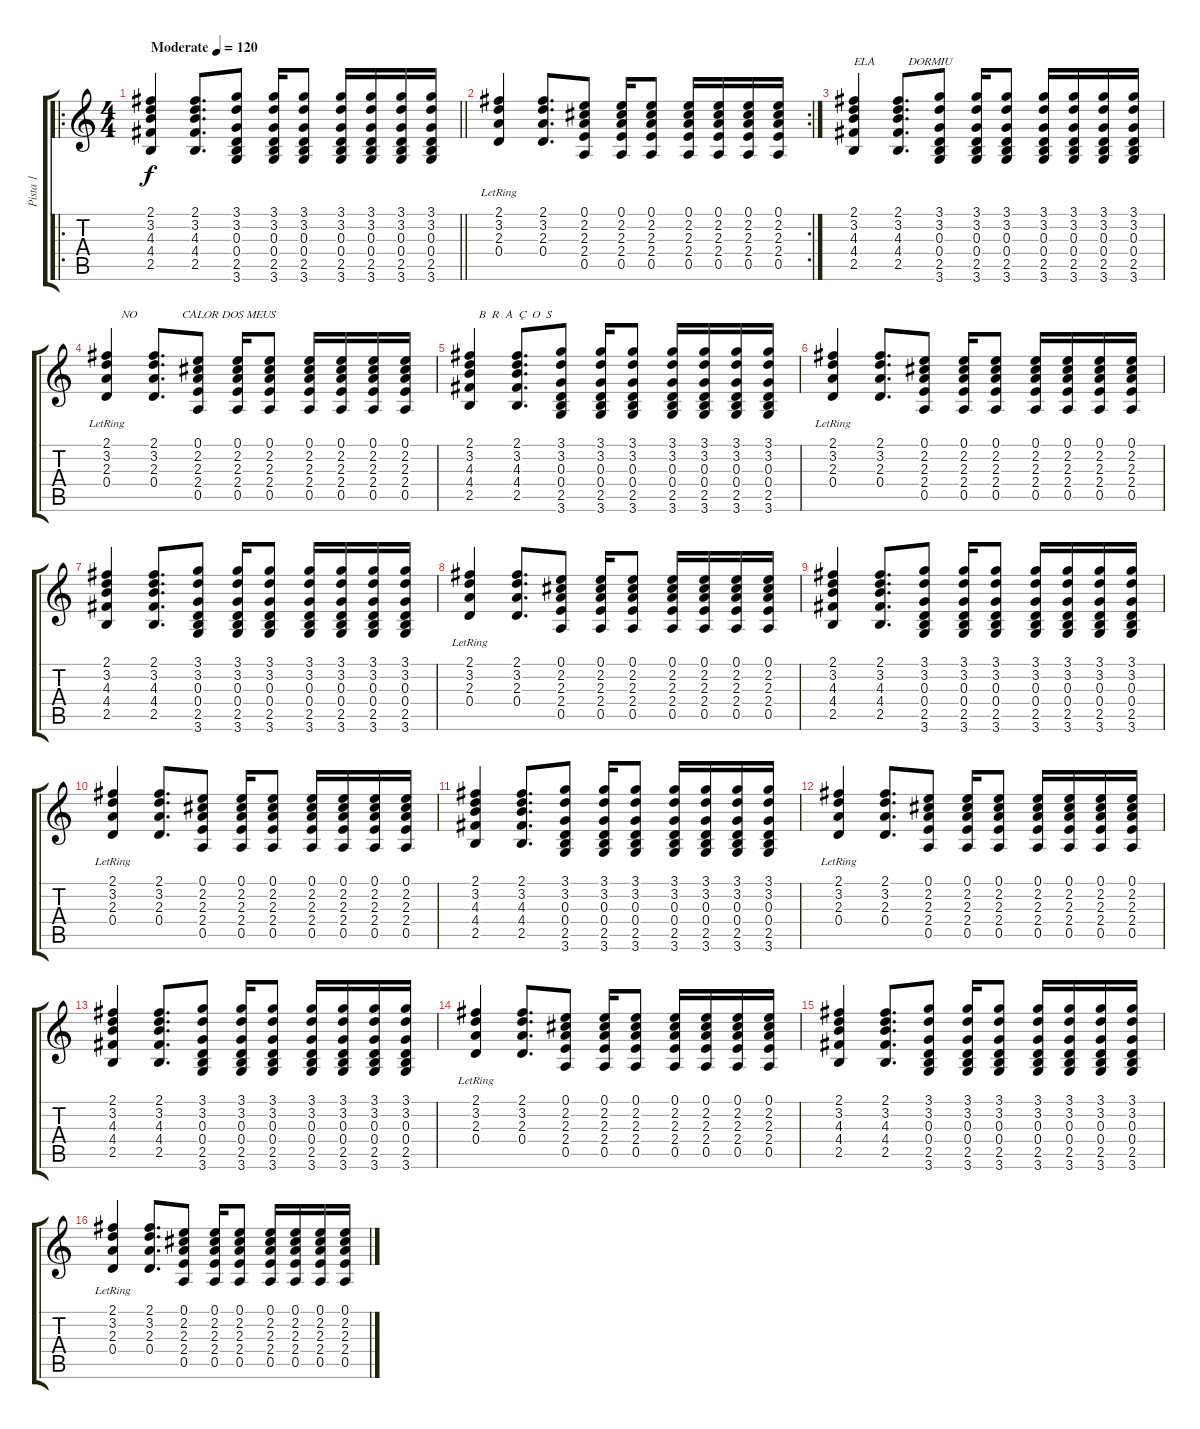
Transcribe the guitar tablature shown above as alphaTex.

\track ("Pista 1" "Pista 1") {instrument acousticguitarsteel}
\staff {score tabs}
\tuning (E4 B3 G3 D3 A2 E2) {hide}
\ro
\ts (4 4)
\tempo (120 "Moderate")
\clef g2
\barLineRight lightlight
\ks c
(2.1 3.2 4.3 4.4 2.5).4{dy f instrument acousticguitarsteel} (2.1 3.2 4.3 4.4 2.5).8{d} (3.1 3.2 0.3 0.4 2.5 3.6).8 (3.1 3.2 0.3 0.4 2.5 3.6).16 (3.1 3.2 0.3 0.4 2.5 3.6).8 (3.1 3.2 0.3 0.4 2.5 3.6).16 (3.1 3.2 0.3 0.4 2.5 3.6).16 (3.1 3.2 0.3 0.4 2.5 3.6).16 (3.1 3.2 0.3 0.4 2.5 3.6).16 |
\rc 2
(2.1 3.2 2.3 0.4{lr}).4 (2.1 3.2 2.3 0.4).8{d} (0.1 2.2 2.3 2.4 0.5).8 (0.1 2.2 2.3 2.4 0.5).16 (0.1 2.2 2.3 2.4 0.5).8 (0.1 2.2 2.3 2.4 0.5).16 (0.1 2.2 2.3 2.4 0.5).16 (0.1 2.2 2.3 2.4 0.5).16 (0.1 2.2 2.3 2.4 0.5).16 |
(2.1 3.2 4.3 4.4 2.5).4{txt "ELA           DORMIU"} (2.1 3.2 4.3 4.4 2.5).8{d} (3.1 3.2 0.3 0.4 2.5 3.6).8 (3.1 3.2 0.3 0.4 2.5 3.6).16 (3.1 3.2 0.3 0.4 2.5 3.6).8 (3.1 3.2 0.3 0.4 2.5 3.6).16 (3.1 3.2 0.3 0.4 2.5 3.6).16 (3.1 3.2 0.3 0.4 2.5 3.6).16 (3.1 3.2 0.3 0.4 2.5 3.6).16 |
(2.1 3.2 2.3 0.4{lr}).4{txt "     NO               CALOR DOS MEUS"} (2.1 3.2 2.3 0.4).8{d} (0.1 2.2 2.3 2.4 0.5).8 (0.1 2.2 2.3 2.4 0.5).16 (0.1 2.2 2.3 2.4 0.5).8 (0.1 2.2 2.3 2.4 0.5).16 (0.1 2.2 2.3 2.4 0.5).16 (0.1 2.2 2.3 2.4 0.5).16 (0.1 2.2 2.3 2.4 0.5).16 |
(2.1 3.2 4.3 4.4 2.5).4{txt "   B  R  A  Ç  O  S"} (2.1 3.2 4.3 4.4 2.5).8{d} (3.1 3.2 0.3 0.4 2.5 3.6).8 (3.1 3.2 0.3 0.4 2.5 3.6).16 (3.1 3.2 0.3 0.4 2.5 3.6).8 (3.1 3.2 0.3 0.4 2.5 3.6).16 (3.1 3.2 0.3 0.4 2.5 3.6).16 (3.1 3.2 0.3 0.4 2.5 3.6).16 (3.1 3.2 0.3 0.4 2.5 3.6).16 |
(2.1 3.2 2.3 0.4{lr}).4 (2.1 3.2 2.3 0.4).8{d} (0.1 2.2 2.3 2.4 0.5).8 (0.1 2.2 2.3 2.4 0.5).16 (0.1 2.2 2.3 2.4 0.5).8 (0.1 2.2 2.3 2.4 0.5).16 (0.1 2.2 2.3 2.4 0.5).16 (0.1 2.2 2.3 2.4 0.5).16 (0.1 2.2 2.3 2.4 0.5).16 |
(2.1 3.2 4.3 4.4 2.5).4 (2.1 3.2 4.3 4.4 2.5).8{d} (3.1 3.2 0.3 0.4 2.5 3.6).8 (3.1 3.2 0.3 0.4 2.5 3.6).16 (3.1 3.2 0.3 0.4 2.5 3.6).8 (3.1 3.2 0.3 0.4 2.5 3.6).16 (3.1 3.2 0.3 0.4 2.5 3.6).16 (3.1 3.2 0.3 0.4 2.5 3.6).16 (3.1 3.2 0.3 0.4 2.5 3.6).16 |
(2.1 3.2 2.3 0.4{lr}).4 (2.1 3.2 2.3 0.4).8{d} (0.1 2.2 2.3 2.4 0.5).8 (0.1 2.2 2.3 2.4 0.5).16 (0.1 2.2 2.3 2.4 0.5).8 (0.1 2.2 2.3 2.4 0.5).16 (0.1 2.2 2.3 2.4 0.5).16 (0.1 2.2 2.3 2.4 0.5).16 (0.1 2.2 2.3 2.4 0.5).16 |
(2.1 3.2 4.3 4.4 2.5).4 (2.1 3.2 4.3 4.4 2.5).8{d} (3.1 3.2 0.3 0.4 2.5 3.6).8 (3.1 3.2 0.3 0.4 2.5 3.6).16 (3.1 3.2 0.3 0.4 2.5 3.6).8 (3.1 3.2 0.3 0.4 2.5 3.6).16 (3.1 3.2 0.3 0.4 2.5 3.6).16 (3.1 3.2 0.3 0.4 2.5 3.6).16 (3.1 3.2 0.3 0.4 2.5 3.6).16 |
(2.1 3.2 2.3 0.4{lr}).4 (2.1 3.2 2.3 0.4).8{d} (0.1 2.2 2.3 2.4 0.5).8 (0.1 2.2 2.3 2.4 0.5).16 (0.1 2.2 2.3 2.4 0.5).8 (0.1 2.2 2.3 2.4 0.5).16 (0.1 2.2 2.3 2.4 0.5).16 (0.1 2.2 2.3 2.4 0.5).16 (0.1 2.2 2.3 2.4 0.5).16 |
(2.1 3.2 4.3 4.4 2.5).4 (2.1 3.2 4.3 4.4 2.5).8{d} (3.1 3.2 0.3 0.4 2.5 3.6).8 (3.1 3.2 0.3 0.4 2.5 3.6).16 (3.1 3.2 0.3 0.4 2.5 3.6).8 (3.1 3.2 0.3 0.4 2.5 3.6).16 (3.1 3.2 0.3 0.4 2.5 3.6).16 (3.1 3.2 0.3 0.4 2.5 3.6).16 (3.1 3.2 0.3 0.4 2.5 3.6).16 |
(2.1 3.2 2.3 0.4{lr}).4 (2.1 3.2 2.3 0.4).8{d} (0.1 2.2 2.3 2.4 0.5).8 (0.1 2.2 2.3 2.4 0.5).16 (0.1 2.2 2.3 2.4 0.5).8 (0.1 2.2 2.3 2.4 0.5).16 (0.1 2.2 2.3 2.4 0.5).16 (0.1 2.2 2.3 2.4 0.5).16 (0.1 2.2 2.3 2.4 0.5).16 |
(2.1 3.2 4.3 4.4 2.5).4 (2.1 3.2 4.3 4.4 2.5).8{d} (3.1 3.2 0.3 0.4 2.5 3.6).8 (3.1 3.2 0.3 0.4 2.5 3.6).16 (3.1 3.2 0.3 0.4 2.5 3.6).8 (3.1 3.2 0.3 0.4 2.5 3.6).16 (3.1 3.2 0.3 0.4 2.5 3.6).16 (3.1 3.2 0.3 0.4 2.5 3.6).16 (3.1 3.2 0.3 0.4 2.5 3.6).16 |
(2.1 3.2 2.3 0.4{lr}).4 (2.1 3.2 2.3 0.4).8{d} (0.1 2.2 2.3 2.4 0.5).8 (0.1 2.2 2.3 2.4 0.5).16 (0.1 2.2 2.3 2.4 0.5).8 (0.1 2.2 2.3 2.4 0.5).16 (0.1 2.2 2.3 2.4 0.5).16 (0.1 2.2 2.3 2.4 0.5).16 (0.1 2.2 2.3 2.4 0.5).16 |
(2.1 3.2 4.3 4.4 2.5).4 (2.1 3.2 4.3 4.4 2.5).8{d} (3.1 3.2 0.3 0.4 2.5 3.6).8 (3.1 3.2 0.3 0.4 2.5 3.6).16 (3.1 3.2 0.3 0.4 2.5 3.6).8 (3.1 3.2 0.3 0.4 2.5 3.6).16 (3.1 3.2 0.3 0.4 2.5 3.6).16 (3.1 3.2 0.3 0.4 2.5 3.6).16 (3.1 3.2 0.3 0.4 2.5 3.6).16 |
(2.1 3.2 2.3 0.4{lr}).4 (2.1 3.2 2.3 0.4).8{d} (0.1 2.2 2.3 2.4 0.5).8 (0.1 2.2 2.3 2.4 0.5).16 (0.1 2.2 2.3 2.4 0.5).8 (0.1 2.2 2.3 2.4 0.5).16 (0.1 2.2 2.3 2.4 0.5).16 (0.1 2.2 2.3 2.4 0.5).16 (0.1 2.2 2.3 2.4 0.5).16
